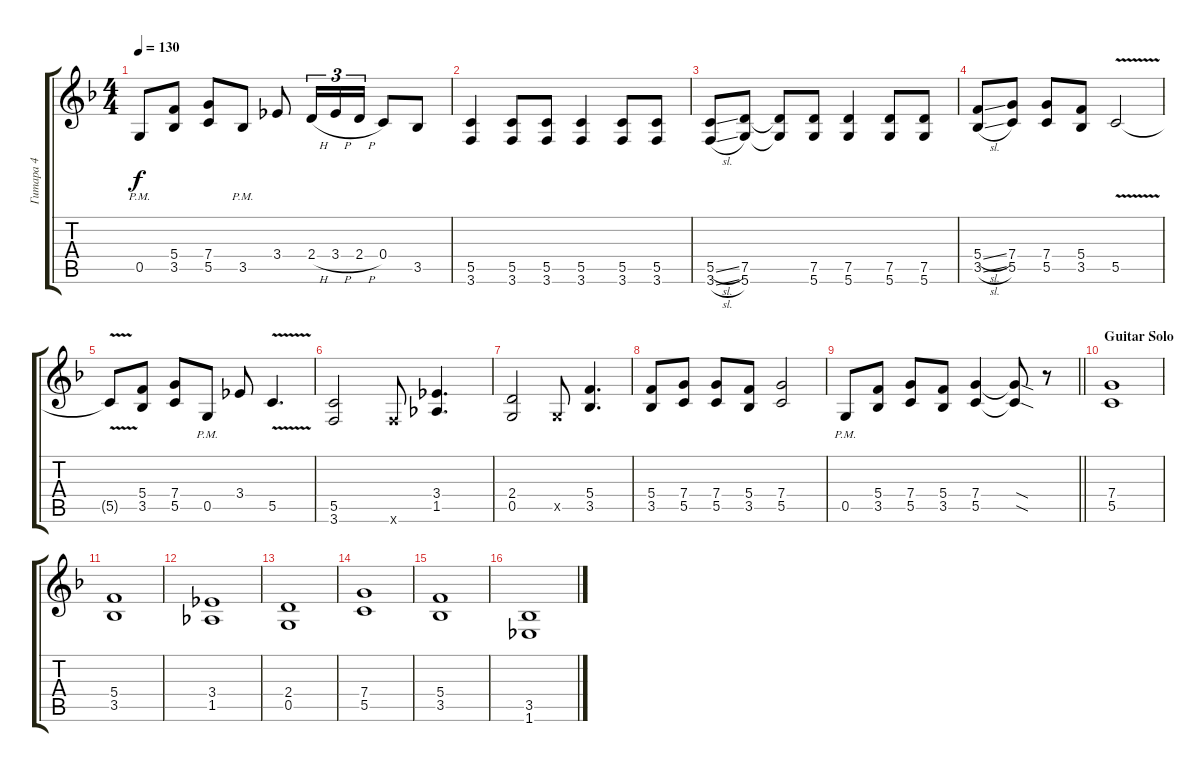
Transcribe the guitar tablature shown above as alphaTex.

\track ("Гитара 4" "Гитара 4") {instrument distortionguitar}
\staff {score tabs}
\tuning (D4 A3 F3 C3 G2 D2) {hide}
\ts (4 4)
\tempo 130
\clef g2
\ks dminor
0.5{pm}.8{dy f} (5.4 3.5).8 (7.4 5.5).8 3.5{pm}.8 3.4.8 2.4{h}.16{tu (3 2)} 3.4{h}.16{tu (3 2)} 2.4{h}.16{tu (3 2)} 0.4.8 3.5.8 |
(5.5 3.6).4 (5.5 3.6).8 (5.5 3.6).8 (5.5 3.6).4 (5.5 3.6).8 (5.5 3.6).8 |
(5.5{sl} 3.6{sl}).8 (7.5 5.6).8 (7.5{t} 5.6{t}).8 (7.5 5.6).8 (7.5 5.6).4 (7.5 5.6).8 (7.5 5.6).8 |
(5.4{sl} 3.5{sl}).8 (7.4 5.5).8 (7.4 5.5).8 (5.4 3.5).8 5.5{v}.2 |
5.5{t}.8 (5.4 3.5).8 (7.4 5.5).8 0.5{pm}.8 3.4.8 5.5{v}.4{d} |
(5.5 3.6).2 3.6{x}.8 (3.4 1.5).4{d} |
(2.4 0.5).2 0.5{x}.8 (5.4 3.5).4{d} |
(5.4 3.5).8 (7.4 5.5).8 (7.4 5.5).8 (5.4 3.5).8 (7.4 5.5).2 |
\barLineRight lightlight
0.5{pm}.8 (5.4 3.5).8 (7.4 5.5).8 (5.4 3.5).8 (7.4 5.5).4 (7.4{sod t} 5.5{sod t}).8 r.8 |
\section ("" "Guitar Solo")
(7.4 5.5).1 |
(5.4 3.5).1 |
(3.4 1.5).1 |
(2.4 0.5).1 |
(7.4 5.5).1 |
(5.4 3.5).1 |
(3.5 1.6).1
